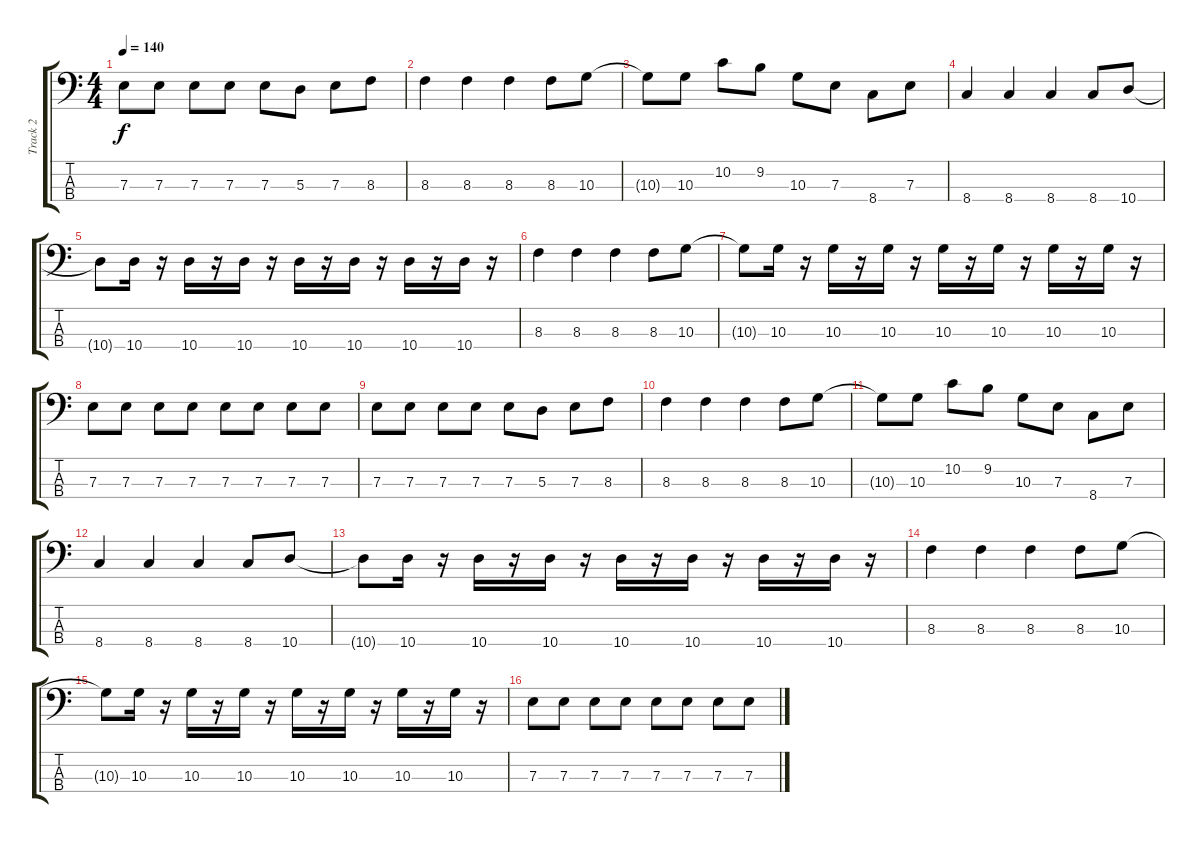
\track ("Track 2" "Track 2") {instrument electricbassfinger}
\staff {score tabs}
\tuning (G2 D2 A1 E1) {hide}
\ts (4 4)
\tempo 140
\clef f4
\ks c
7.3.8{dy f} 7.3.8 7.3.8 7.3.8 7.3.8 5.3.8 7.3.8 8.3.8 |
8.3.4 8.3.4 8.3.4 8.3.8 10.3.8 |
10.3{t}.8 10.3.8 10.2.8 9.2.8 10.3.8 7.3.8 8.4.8 7.3.8 |
8.4.4 8.4.4 8.4.4 8.4.8 10.4.8 |
10.4{t}.8 10.4.16 r.16 10.4.16 r.16 10.4.16 r.16 10.4.16 r.16 10.4.16 r.16 10.4.16 r.16 10.4.16 r.16 |
8.3.4 8.3.4 8.3.4 8.3.8 10.3.8 |
10.3{t}.8 10.3.16 r.16 10.3.16 r.16 10.3.16 r.16 10.3.16 r.16 10.3.16 r.16 10.3.16 r.16 10.3.16 r.16 |
7.3.8 7.3.8 7.3.8 7.3.8 7.3.8 7.3.8 7.3.8 7.3.8 |
7.3.8 7.3.8 7.3.8 7.3.8 7.3.8 5.3.8 7.3.8 8.3.8 |
8.3.4 8.3.4 8.3.4 8.3.8 10.3.8 |
10.3{t}.8 10.3.8 10.2.8 9.2.8 10.3.8 7.3.8 8.4.8 7.3.8 |
8.4.4 8.4.4 8.4.4 8.4.8 10.4.8 |
10.4{t}.8 10.4.16 r.16 10.4.16 r.16 10.4.16 r.16 10.4.16 r.16 10.4.16 r.16 10.4.16 r.16 10.4.16 r.16 |
8.3.4 8.3.4 8.3.4 8.3.8 10.3.8 |
10.3{t}.8 10.3.16 r.16 10.3.16 r.16 10.3.16 r.16 10.3.16 r.16 10.3.16 r.16 10.3.16 r.16 10.3.16 r.16 |
7.3.8 7.3.8 7.3.8 7.3.8 7.3.8 7.3.8 7.3.8 7.3.8
